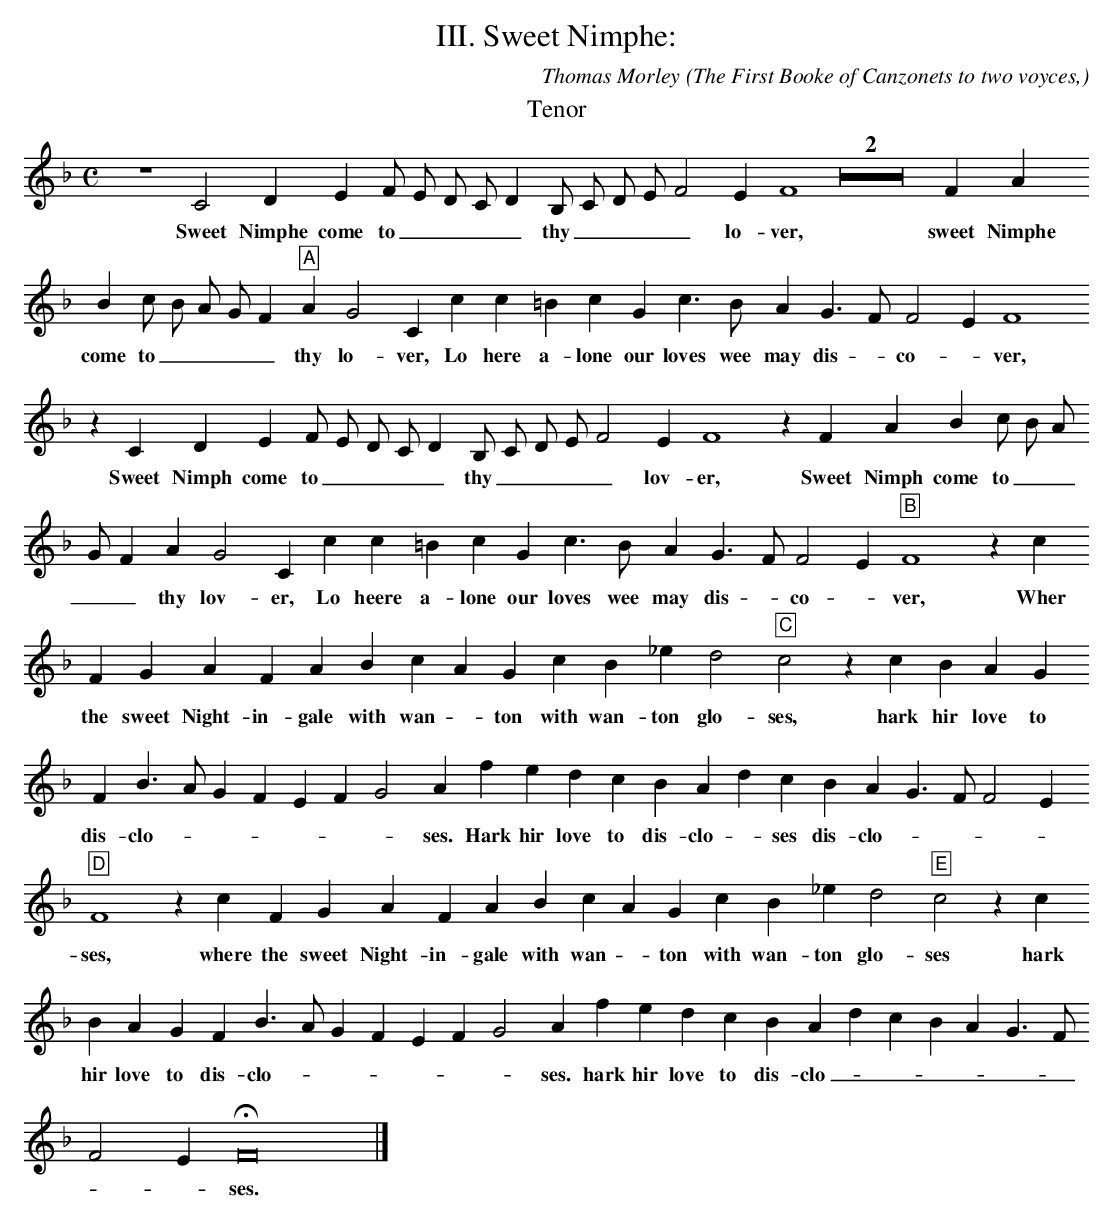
X:1
O: The First Booke of Canzonets to two voyces,
T:III. Sweet Nimphe:
O: The First Booke of Canzonets to two voyces,
C: Thomas Morley
M:C
K:F
L:1/8
T:Tenor
L:1/8
z8 C4 D2 E2 F E D C D2 B, C D E F4 E2 F8 Z2 F2 A2 B2 \
w:Sweet Nimphe come to _ _ _ _ thy _ _ _ _ lo- ver, sweet Nimphe come
  c B A G F2 "A"A2 G4 C2 c2 c2 =B2 c2 G2 c3 B A2 G3 F F4 E2 \
w:to _ _ _ _ thy lo- ver, Lo here a- lone our loves wee may dis -  co-
  F8 z2 C2    D2    E2   F E D C D2 B, C D E F4 E2 F8 z2 F2 A2 B2 c B A G F2 A2 G4 C2 c2 \
w:ver,  Sweet Nimph come to _ _ _ _ thy _ _ _ _ lov- er, Sweet Nimph come to _ _ _ _ thy lov- er, Lo
  c2    =B2 c2   G2  c3    B   A2  G3 F   F4 E2 "B"F8 z2 c2 F2 G2 A2 F2 A2 B2 c2 A2 \
w:heere a-  lone our loves wee may dis -  co - ver, Wher the sweet Night- in- gale with wan -
   G2  c2   B2  _e2  d4   "C"c4 z2 c2   B2  A2   G2 F2   B3 A G2 F2 E2 F2 G4 A2 f2 e2 d2 c2 B2 A2 d2 \
w: ton with wan- ton glo- ses,  hark hir love to dis- clo - * _ _  _ _ ses. Hark hir love to dis- clo -
  c2  B2   A2 G3 F F4 E2 "D"F8 z2 c2    F2  G2    A2     F2  A2   B2   c2   A2  G2   c2   B2 _e2 d4 "E"c4 \
w:ses dis- clo - * _ _      ses,  where the sweet Night- in- gale with wan - ton with wan- ton glo-  ses
z2 c2   B2   A2  G2 F2   B3 A G2 F2 E2 F2 G4 A2 f2 e2 d2 c2 B2 A2 d2 c2 B2 A2 G3 F F4 E2 HF16 |]
w: hark hir love to dis- clo - * _ _ _ _ ses. hark hir love to dis- clo - * _ _ _ _ _ _ ses.
